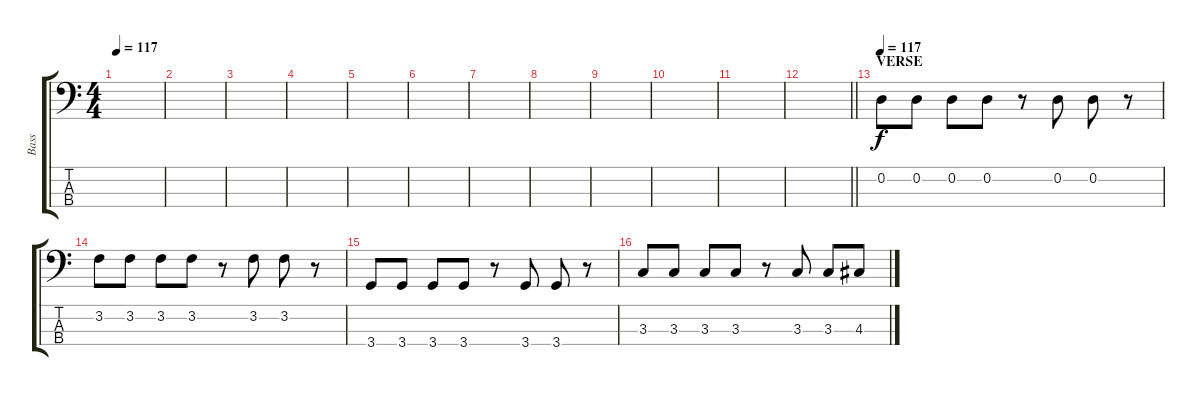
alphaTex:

\track ("Bass" "Bass") {instrument electricbassfinger}
\staff {score tabs}
\tuning (G2 D2 A1 E1) {hide}
\ts (4 4)
\tempo 117
\clef f4
\ks c
|
|
|
|
|
|
|
|
|
|
|
\barLineRight lightlight
|
\section ("" "VERSE")
\tempo 117
0.2.8 0.2.8 0.2.8 0.2.8 r.8 0.2.8 0.2.8 r.8 |
3.2.8 3.2.8 3.2.8 3.2.8 r.8 3.2.8 3.2.8 r.8 |
3.4.8 3.4.8 3.4.8 3.4.8 r.8 3.4.8 3.4.8 r.8 |
3.3.8 3.3.8 3.3.8 3.3.8 r.8 3.3.8 3.3.8 4.3.8
